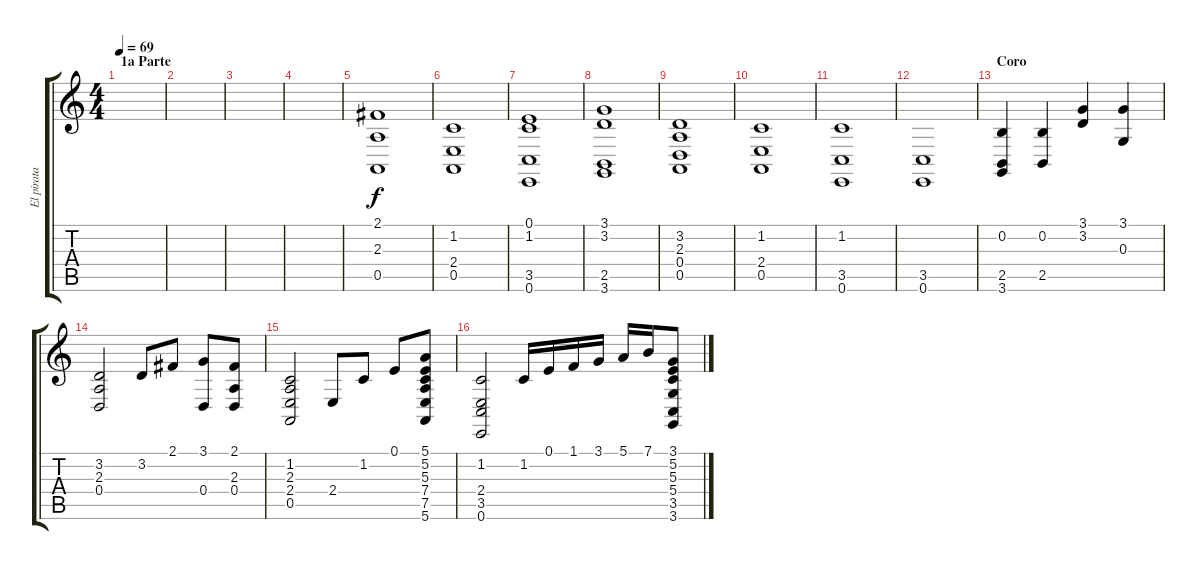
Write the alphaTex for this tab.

\track ("El pirata del piano" "El pirata ") {instrument acousticgrandpiano}
\staff {score tabs}
\tuning (E4 B3 G3 D3 A2 E2) {hide}
\ts (4 4)
\section ("" "1a Parte")
\tempo 69
\clef g2
\ks c
|
|
|
|
(2.1 2.3 0.5).1 |
(1.2 2.4 0.5).1 |
(0.1 1.2 3.5 0.6).1 |
(3.1 3.2 2.5 3.6).1 |
(3.2 2.3 0.4 0.5).1 |
(1.2 2.4 0.5).1 |
(1.2 3.5 0.6).1 |
(3.5 0.6).1 |
\section ("" "Coro")
(0.2 2.5 3.6).4 (0.2 2.5).4 (3.1 3.2).4 (3.1 0.3).4 |
(3.2 2.3 0.4).2 3.2.8 2.1.8 (3.1 0.4).8 (2.1 2.3 0.4).8 |
(1.2 2.3 2.4 0.5).2 2.4.8 1.2.8 0.1.8 (5.1 5.2 5.3 7.4 7.5 5.6).8 |
(1.2 2.4 3.5 0.6).2 1.2.16 0.1.16 1.1.16 3.1.16 5.1.16 7.1.16 (3.1 5.2 5.3 5.4 3.5 3.6).8
